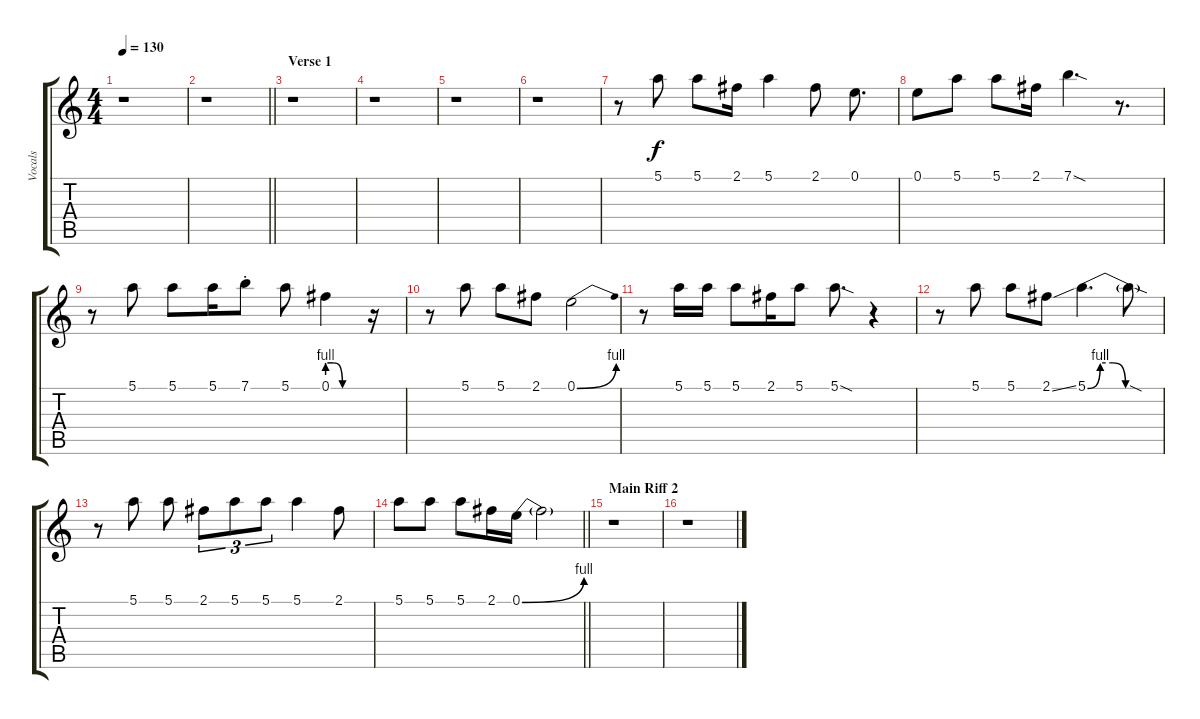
\track ("Vocals" "Vocals") {instrument overdrivenguitar}
\staff {score tabs}
\tuning (E4 B3 G3 D3 A2 E2) {hide}
\ts (4 4)
\tempo 130
\clef g2
\ks c
r.1{dy f} |
\barLineRight lightlight
r.1 |
\section ("" "Verse 1")
r.1 |
r.1 |
r.1 |
r.1 |
r.8 5.1.8 5.1.8 2.1.16 5.1.4 2.1.8 0.1.8{d} |
0.1.8 5.1.8 5.1.8 2.1.16 7.1{sod}.4{d} r.8{d} |
r.8 5.1.8 5.1.8 5.1.16 7.1{st}.8 5.1.8 0.1{be (custom 0 4 10 4 25 0 60 0)}.4 r.16 |
r.8 5.1.8 5.1.8 2.1.8 0.1{be (bend 0 0 60 4)}.2 |
r.8 5.1.16 5.1.16 5.1.8 2.1.16 5.1.8 5.1{sod}.8{d} r.4 |
r.8 5.1.8 5.1.8 2.1{ss}.8 5.1{be (custom 0 0 10 4 20 4 30 0 60 0)}.4{d} 5.1{sod t}.8 |
r.8 5.1.8 5.1.8 2.1.8{tu (3 2)} 5.1.8{tu (3 2)} 5.1.8{tu (3 2)} 5.1.4 2.1.8 |
\barLineRight lightlight
5.1.8 5.1.8 5.1.8 2.1.16 0.1{be (bend 0 0 60 4)}.16 0.1{t}.2 |
\section ("" "Main Riff 2")
r.1 |
r.1
